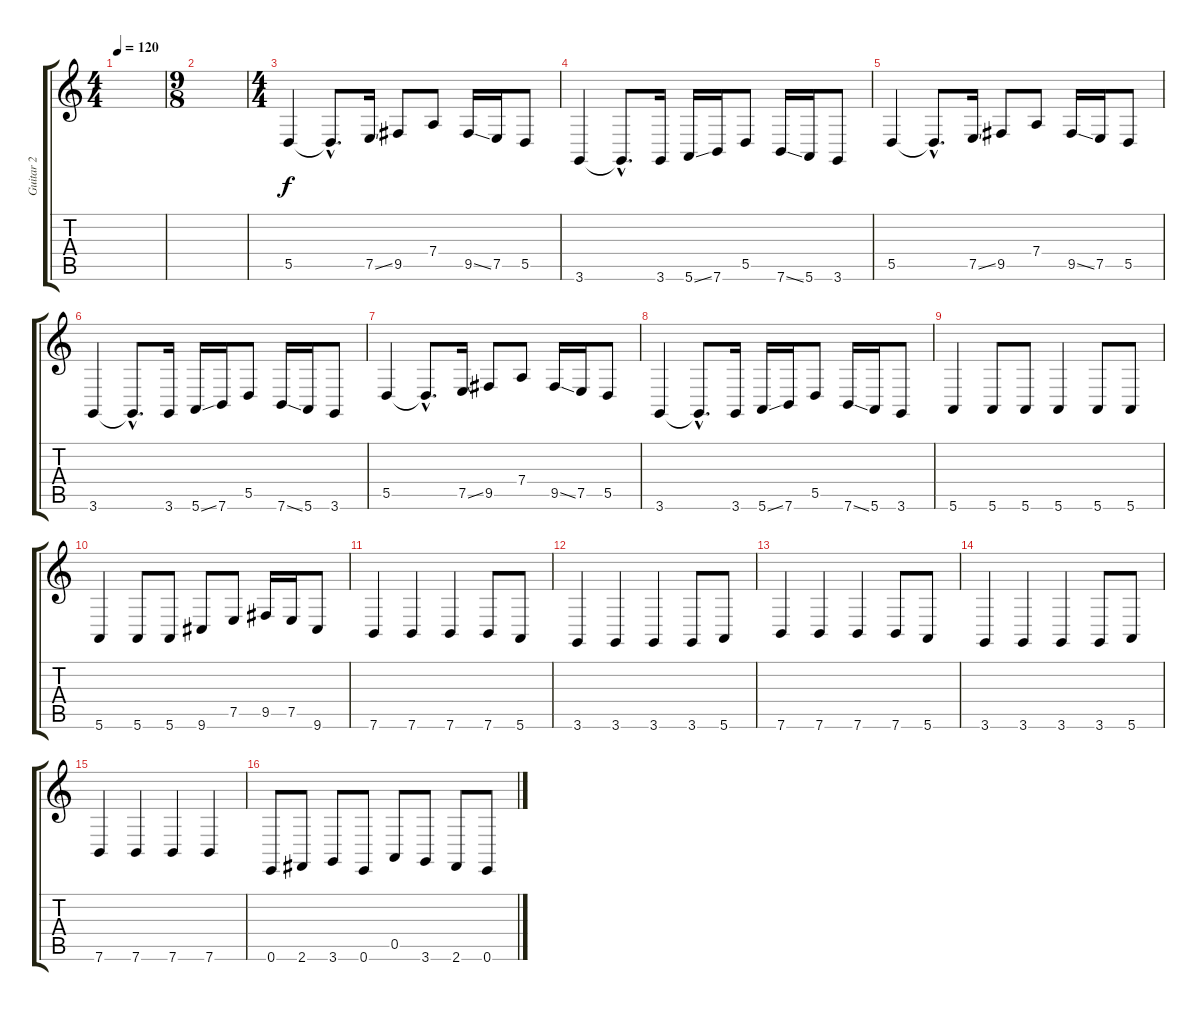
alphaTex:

\track ("Guitar 2" "Guitar 2") {instrument lead2sawtooth}
\staff {score tabs}
\tuning (E4 B3 G3 D3 A2 E2) {hide}
\ts (4 4)
\tempo 120
\clef g2
\ks c
|
\ts (9 8)
|
\ts (4 4)
5.5.4 5.5{hac t}.8{d} 7.5{ss}.16 9.5.8 7.4.8 9.5{ss}.16 7.5.16 5.5.8 |
3.6.4 3.6{hac t}.8{d} 3.6.16 5.6{ss}.16 7.6.16 5.5.8 7.6{ss}.16 5.6.16 3.6.8 |
5.5.4 5.5{hac t}.8{d} 7.5{ss}.16 9.5.8 7.4.8 9.5{ss}.16 7.5.16 5.5.8 |
3.6.4 3.6{hac t}.8{d} 3.6.16 5.6{ss}.16 7.6.16 5.5.8 7.6{ss}.16 5.6.16 3.6.8 |
5.5.4 5.5{hac t}.8{d} 7.5{ss}.16 9.5.8 7.4.8 9.5{ss}.16 7.5.16 5.5.8 |
3.6.4 3.6{hac t}.8{d} 3.6.16 5.6{ss}.16 7.6.16 5.5.8 7.6{ss}.16 5.6.16 3.6.8 |
5.6.4 5.6.8 5.6.8 5.6.4 5.6.8 5.6.8 |
5.6.4 5.6.8 5.6.8 9.6.8 7.5.8 9.5.16 7.5.16 9.6.8 |
7.6.4 7.6.4 7.6.4 7.6.8 5.6.8 |
3.6.4 3.6.4 3.6.4 3.6.8 5.6.8 |
7.6.4 7.6.4 7.6.4 7.6.8 5.6.8 |
3.6.4 3.6.4 3.6.4 3.6.8 5.6.8 |
7.6.4 7.6.4 7.6.4 7.6.4 |
0.6.8 2.6.8 3.6.8 0.6.8 0.5.8 3.6.8 2.6.8 0.6.8
